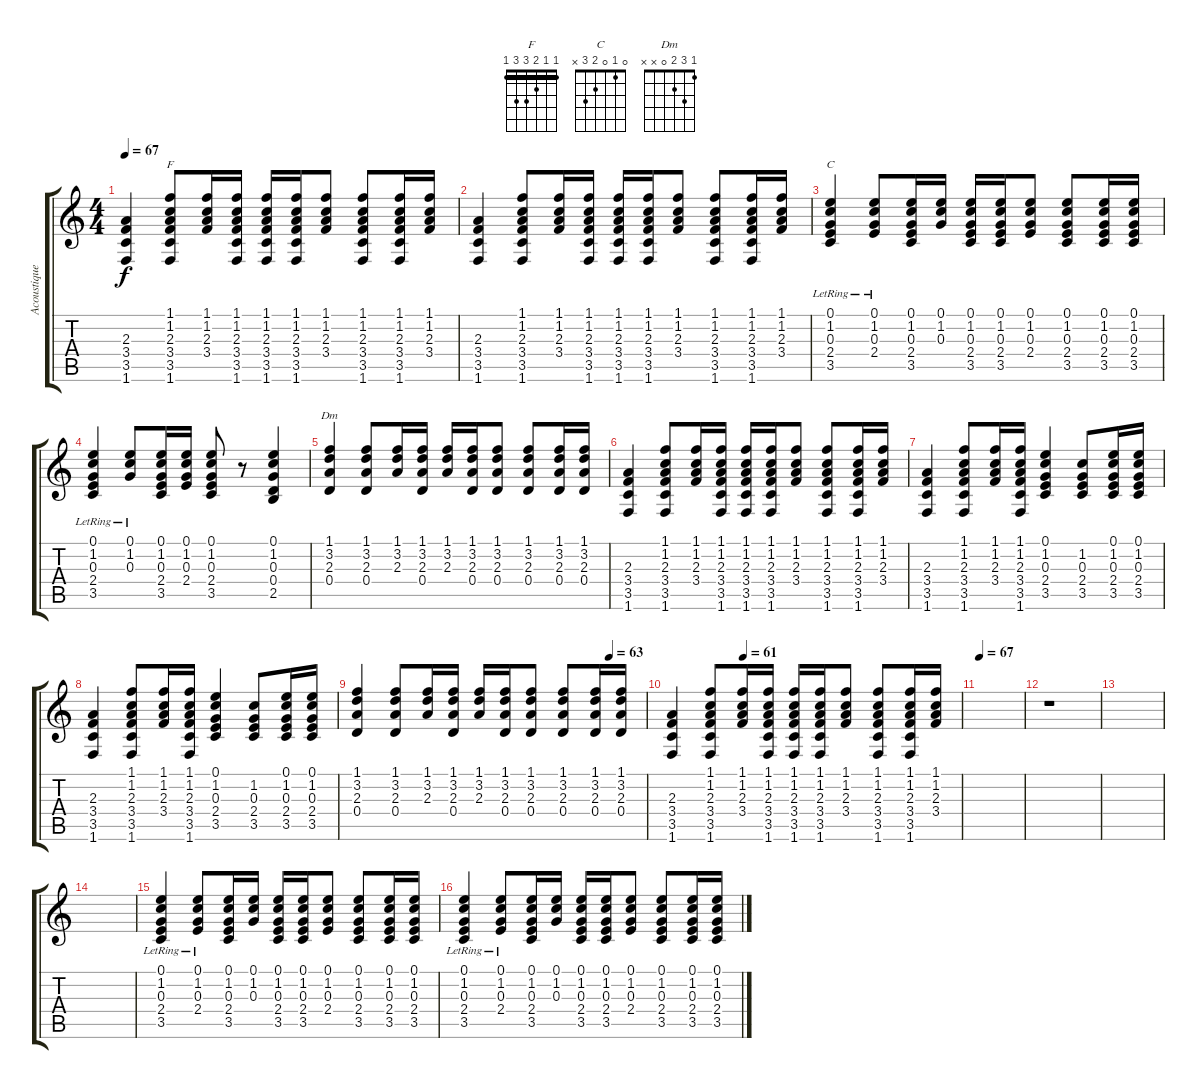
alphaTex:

\track ("Acoustique" "Acoustique") {instrument acousticguitarsteel}
\staff {score tabs}
\tuning (E4 B3 G3 D3 A2 E2) {hide}
\chord ("F" 1 1 2 3 3 1) {barre 1}
\chord ("C" 0 1 0 2 3 x)
\chord ("Dm" 1 3 2 0 x x)
\ts (4 4)
\tempo 67
\clef g2
\ks c
(2.3 3.4 3.5 1.6).4{dy f} (1.1 1.2 2.3 3.4 3.5 1.6).8{ch "F"} (1.1 1.2 2.3 3.4).16 (1.1 1.2 2.3 3.4 3.5 1.6).16 (1.1 1.2 2.3 3.4 3.5 1.6).16 (1.1 1.2 2.3 3.4 3.5 1.6).16 (1.1 1.2 2.3 3.4).8 (1.1 1.2 2.3 3.4 3.5 1.6).8 (1.1 1.2 2.3 3.4 3.5 1.6).16 (1.1 1.2 2.3 3.4).16 |
(2.3 3.4 3.5 1.6).4 (1.1 1.2 2.3 3.4 3.5 1.6).8 (1.1 1.2 2.3 3.4).16 (1.1 1.2 2.3 3.4 3.5 1.6).16 (1.1 1.2 2.3 3.4 3.5 1.6).16 (1.1 1.2 2.3 3.4 3.5 1.6).16 (1.1 1.2 2.3 3.4).8 (1.1 1.2 2.3 3.4 3.5 1.6).8 (1.1 1.2 2.3 3.4 3.5 1.6).16 (1.1 1.2 2.3 3.4).16 |
(0.1 1.2 0.3 2.4 3.5{lr}).4{ch "C"} (0.1{lr} 1.2{lr} 0.3{lr} 2.4).8 (0.1 1.2 0.3 2.4 3.5).16 (0.1 1.2 0.3).16 (0.1 1.2 0.3 2.4 3.5).16 (0.1 1.2 0.3 2.4 3.5).16 (0.1 1.2 0.3 2.4).8 (0.1 1.2 0.3 2.4 3.5).8 (0.1 1.2 0.3 2.4 3.5).16 (0.1 1.2 0.3 2.4 3.5).16 |
(0.1 1.2 0.3 2.4{lr} 3.5{lr}).4 (0.1{lr} 1.2{lr} 0.3{lr}).8 (0.1 1.2 0.3 2.4 3.5).16 (0.1 1.2 0.3 2.4).16 (0.1 1.2 0.3 2.4 3.5).8 r.8 (0.1 1.2 0.3 0.4 2.5).4 |
(1.1 3.2 2.3 0.4).4{ch "Dm"} (1.1 3.2 2.3 0.4).8 (1.1 3.2 2.3).16 (1.1 3.2 2.3 0.4).16 (1.1 3.2 2.3).16 (1.1 3.2 2.3 0.4).16 (1.1 3.2 2.3 0.4).8 (1.1 3.2 2.3 0.4).8 (1.1 3.2 2.3 0.4).16 (1.1 3.2 2.3 0.4).16 |
(2.3 3.4 3.5 1.6).4 (1.1 1.2 2.3 3.4 3.5 1.6).8 (1.1 1.2 2.3 3.4).16 (1.1 1.2 2.3 3.4 3.5 1.6).16 (1.1 1.2 2.3 3.4 3.5 1.6).16 (1.1 1.2 2.3 3.4 3.5 1.6).16 (1.1 1.2 2.3 3.4).8 (1.1 1.2 2.3 3.4 3.5 1.6).8 (1.1 1.2 2.3 3.4 3.5 1.6).16 (1.1 1.2 2.3 3.4).16 |
(2.3 3.4 3.5 1.6).4 (1.1 1.2 2.3 3.4 3.5 1.6).8 (1.1 1.2 2.3 3.4).16 (1.1 1.2 2.3 3.4 3.5 1.6).16 (0.1 1.2 0.3 2.4 3.5).4 (1.2 0.3 2.4 3.5).8 (0.1 1.2 0.3 2.4 3.5).16 (0.1 1.2 0.3 2.4 3.5).16 |
(2.3 3.4 3.5 1.6).4 (1.1 1.2 2.3 3.4 3.5 1.6).8 (1.1 1.2 2.3 3.4).16 (1.1 1.2 2.3 3.4 3.5 1.6).16 (0.1 1.2 0.3 2.4 3.5).4 (1.2 0.3 2.4 3.5).8 (0.1 1.2 0.3 2.4 3.5).16 (0.1 1.2 0.3 2.4 3.5).16 |
\tempo (63 0.875)
(1.1 3.2 2.3 0.4).4 (1.1 3.2 2.3 0.4).8 (1.1 3.2 2.3).16 (1.1 3.2 2.3 0.4).16 (1.1 3.2 2.3).16 (1.1 3.2 2.3 0.4).16 (1.1 3.2 2.3 0.4).8 (1.1 3.2 2.3 0.4).8 (1.1 3.2 2.3 0.4).16 (1.1 3.2 2.3 0.4).16 |
\tempo (61 0.25)
(2.3 3.4 3.5 1.6).4 (1.1 1.2 2.3 3.4 3.5 1.6).8 (1.1 1.2 2.3 3.4).16 (1.1 1.2 2.3 3.4 3.5 1.6).16 (1.1 1.2 2.3 3.4 3.5 1.6).16 (1.1 1.2 2.3 3.4 3.5 1.6).16 (1.1 1.2 2.3 3.4).8 (1.1 1.2 2.3 3.4 3.5 1.6).8 (1.1 1.2 2.3 3.4 3.5 1.6).16 (1.1 1.2 2.3 3.4).16 |
\tempo 67
|
r.1 |
|
|
(0.1 1.2 0.3 2.4 3.5{lr}).4 (0.1{lr} 1.2{lr} 0.3{lr} 2.4).8 (0.1 1.2 0.3 2.4 3.5).16 (0.1 1.2 0.3).16 (0.1 1.2 0.3 2.4 3.5).16 (0.1 1.2 0.3 2.4 3.5).16 (0.1 1.2 0.3 2.4).8 (0.1 1.2 0.3 2.4 3.5).8 (0.1 1.2 0.3 2.4 3.5).16 (0.1 1.2 0.3 2.4 3.5).16 |
(0.1 1.2 0.3 2.4 3.5{lr}).4 (0.1{lr} 1.2{lr} 0.3{lr} 2.4).8 (0.1 1.2 0.3 2.4 3.5).16 (0.1 1.2 0.3).16 (0.1 1.2 0.3 2.4 3.5).16 (0.1 1.2 0.3 2.4 3.5).16 (0.1 1.2 0.3 2.4).8 (0.1 1.2 0.3 2.4 3.5).8 (0.1 1.2 0.3 2.4 3.5).16 (0.1 1.2 0.3 2.4 3.5).16
